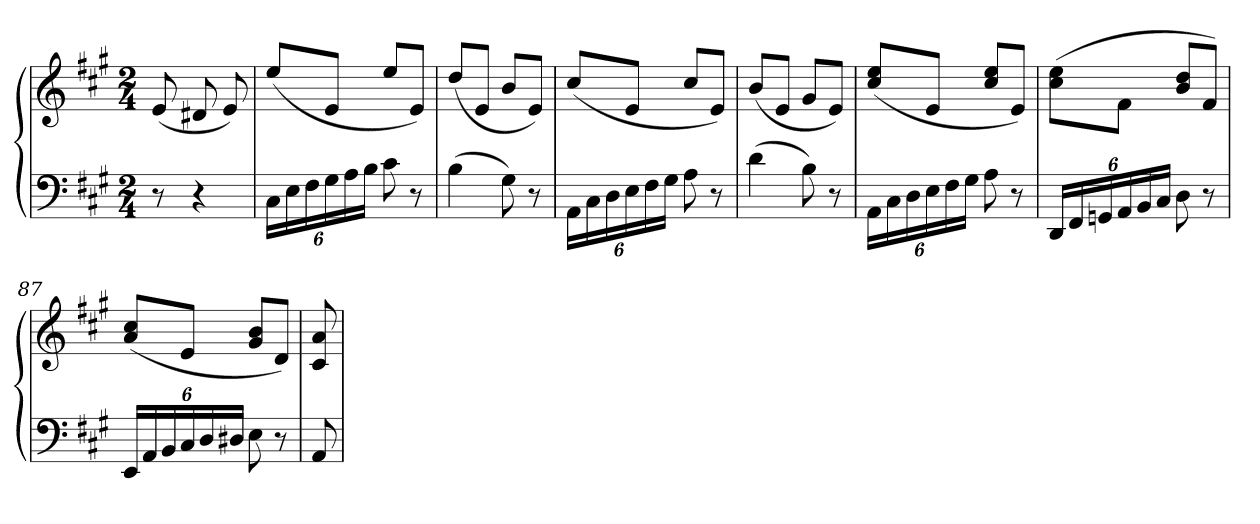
**kern	**kern
*part1	*part1
*staff2	*staff1
*clefF4	*clefG2
*k[f#c#g#]	*k[f#c#g#]
*A:	*A:
*M2/4	*M2/4
=	=
8r	(8e
4r	8d#X
.	8e)
=81	=81
24C#LL	(8eeL
24E	.
24F#	.
24G#	8eJ
24A	.
24BJJ	.
8c#	8eeL
8r	8eJ)
=82	=82
(4B	(8ddL
.	8eJ
8G#)	8bL
8r	8eJ)
=83	=83
24AALL	(8cc#L
24C#	.
24D	.
24E	8eJ
24F#	.
24G#JJ	.
8A	8cc#L
8r	8eJ)
=84	=84
(4d	(8bL
.	8eJ
8B)	8g#L
8r	8eJ)
=85	=85
24AALL	(8cc# 8eeL
24C#	.
24D	.
24E	8eJ
24F#	.
24G#JJ	.
8A	8cc# 8eeL
8r	8eJ)
=86	=86
24DDLL	(8cc# 8eeL
24FF#	.
24GGn	.
24AA	8f#J
24BB	.
24C#JJ	.
8D	8b 8ddL
8r	8f#J)
=87	=87
24EELL	(8a 8cc#L
24AA	.
24BB	.
24C#	8eJ
24D	.
24D#XJJ	.
8E	8g# 8bL
8r	8dJ)
=88	=88
8AA	8c# 8a
=	=
*-	*-
